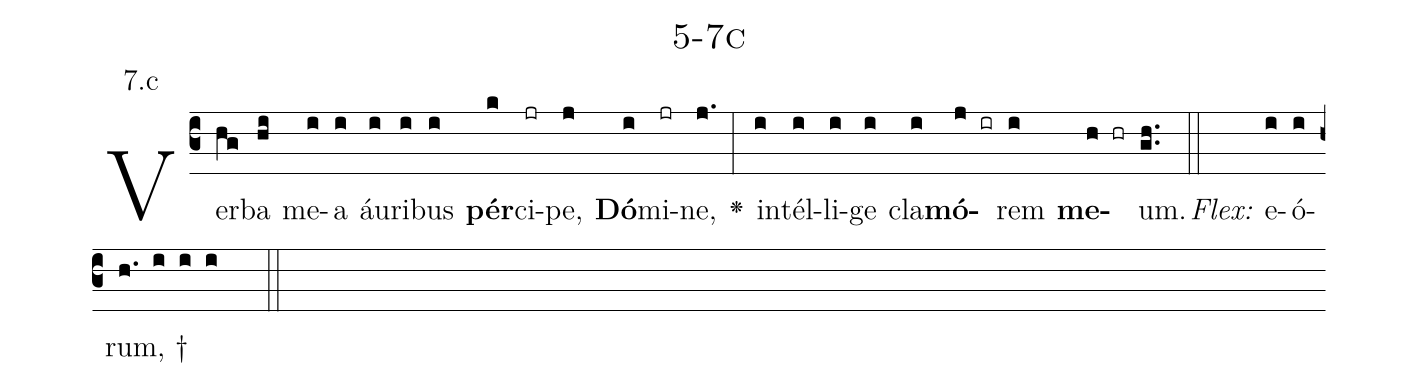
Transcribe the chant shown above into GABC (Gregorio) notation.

name: 5-7c;
annotation: 7.c;
%%
(c3)Ver(hg)ba(hi) me(i)a(i) áu(i)ri(i)bus(i) <b>pér</b>(k)ci(jr)pe,(j) <b>Dó</b>(i)mi(jr)ne,(j.) <v>\greheightstar</v>(:) in(i)tél(i)li(i)ge(i) cla(i)<b>mó</b>(j ir)rem(i) <b>me</b>(h hr)um.(gh..) (::)
<i>Flex:</i>()  e(i)ó(i)rum, †(h. i i i  ::)

%E(i) u(i) o(j) u(i) a(h) e.(gh..) (::)
